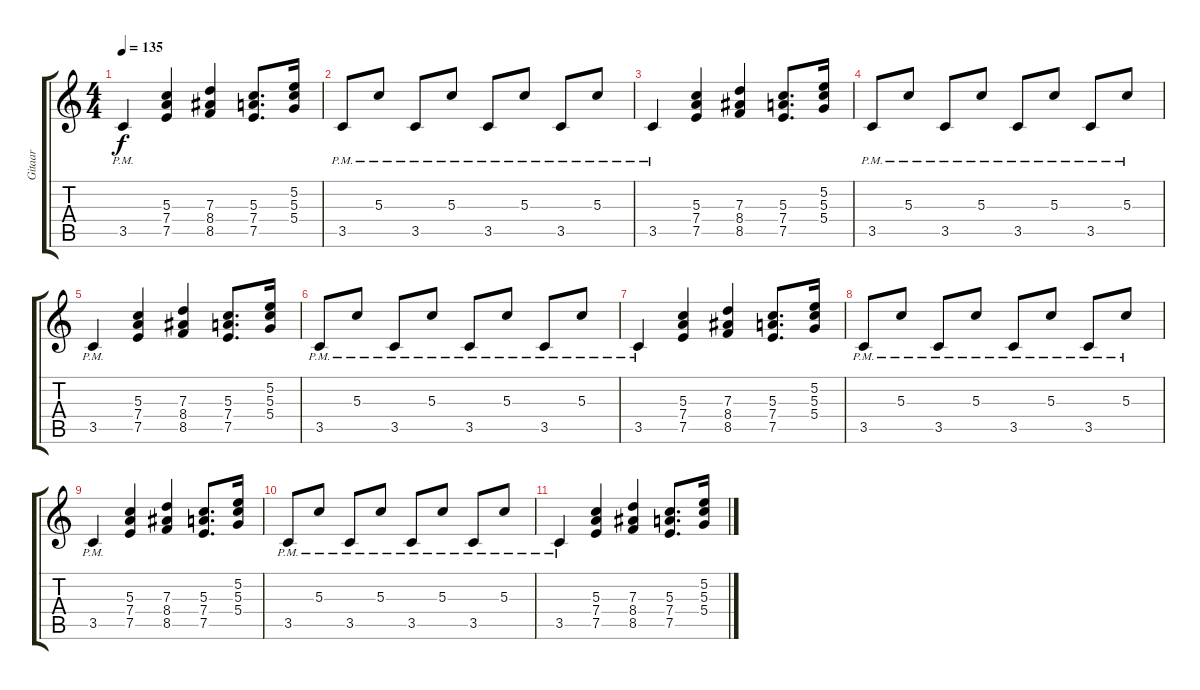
\track ("Gitaar" "Gitaar") {instrument electricguitarjazz}
\staff {score tabs}
\tuning (E4 B3 G3 D3 A2 E2) {hide}
\ts (4 4)
\tempo 135
\clef g2
\ks c
3.5{pm}.4{dy f} (5.3 7.4 7.5).4 (7.3 8.4 8.5).4 (5.3 7.4 7.5).8{d} (5.2 5.3 5.4).16 |
3.5{pm}.8 5.3{pm}.8 3.5{pm}.8 5.3{pm}.8 3.5{pm}.8 5.3{pm}.8 3.5{pm}.8 5.3{pm}.8 |
3.5{pm}.4 (5.3 7.4 7.5).4 (7.3 8.4 8.5).4 (5.3 7.4 7.5).8{d} (5.2 5.3 5.4).16 |
3.5{pm}.8 5.3{pm}.8 3.5{pm}.8 5.3{pm}.8 3.5{pm}.8 5.3{pm}.8 3.5{pm}.8 5.3{pm}.8 |
3.5{pm}.4 (5.3 7.4 7.5).4 (7.3 8.4 8.5).4 (5.3 7.4 7.5).8{d} (5.2 5.3 5.4).16 |
3.5{pm}.8 5.3{pm}.8 3.5{pm}.8 5.3{pm}.8 3.5{pm}.8 5.3{pm}.8 3.5{pm}.8 5.3{pm}.8 |
3.5{pm}.4 (5.3 7.4 7.5).4 (7.3 8.4 8.5).4 (5.3 7.4 7.5).8{d} (5.2 5.3 5.4).16 |
3.5{pm}.8 5.3{pm}.8 3.5{pm}.8 5.3{pm}.8 3.5{pm}.8 5.3{pm}.8 3.5{pm}.8 5.3{pm}.8 |
3.5{pm}.4 (5.3 7.4 7.5).4 (7.3 8.4 8.5).4 (5.3 7.4 7.5).8{d} (5.2 5.3 5.4).16 |
3.5{pm}.8 5.3{pm}.8 3.5{pm}.8 5.3{pm}.8 3.5{pm}.8 5.3{pm}.8 3.5{pm}.8 5.3{pm}.8 |
3.5{pm}.4 (5.3 7.4 7.5).4 (7.3 8.4 8.5).4 (5.3 7.4 7.5).8{d} (5.2 5.3 5.4).16
